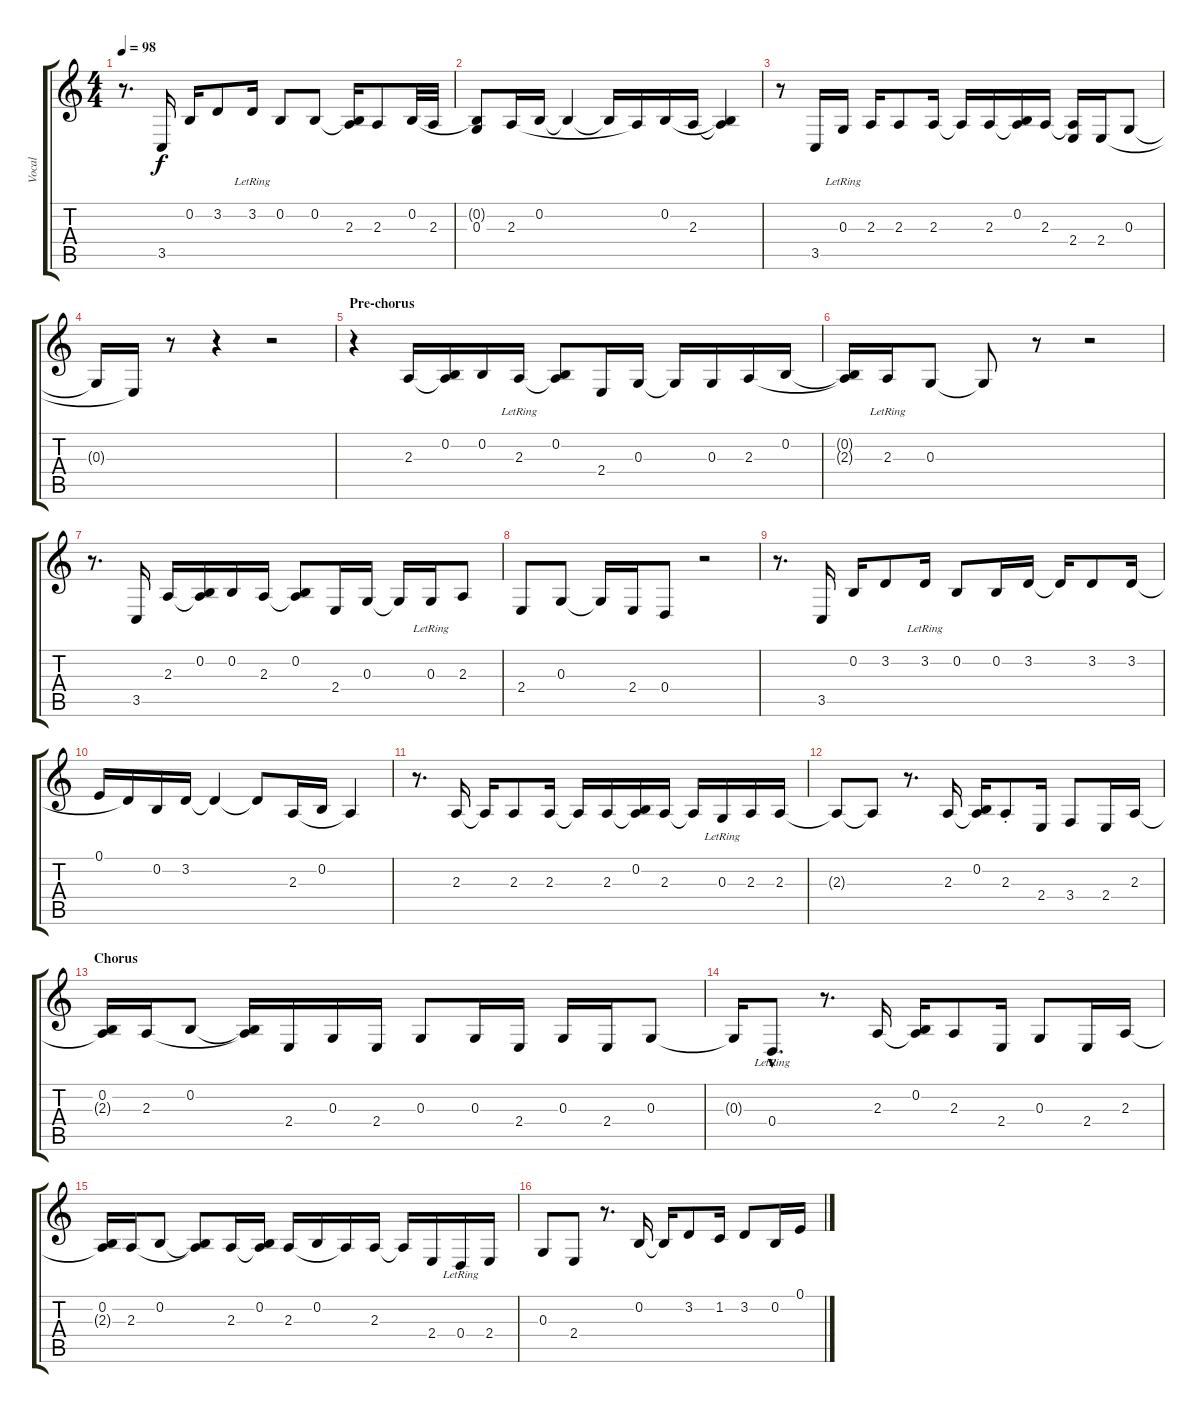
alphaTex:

\track ("Vocal" "Vocal") {instrument lead8bassandlead}
\staff {score tabs}
\tuning (E4 B3 G3 D3 A2 E2) {hide}
\ts (4 4)
\tempo 98
\clef g2
\ks c
r.8{d dy f} 3.5.16 0.2.16 3.2.8 3.2{lr}.16 0.2.8 0.2.8 (0.2{t} 2.3).16 2.3.8 0.2.32 2.3.32 |
(0.2{t} 0.3).8 2.3.16 0.2.16 0.2{t}.4 0.2{t}.16 2.3{t}.16 0.2.16 2.3.16 (0.2{t} 2.3{t}).4 |
r.8 3.5.16 0.3{lr}.16 2.3.16 2.3.8 2.3.16 2.3{t}.16 2.3.16 (0.2 2.3{t}).16 2.3.16 (2.3{t} 2.4).16 2.4.16 0.3.8 |
0.3{t}.16 2.4{t}.16 r.8 r.4 r.2 |
\section ("" "Pre-chorus")
r.4 2.3.16 (0.2 2.3{t}).16 0.2.16 2.3{lr}.16 (0.2 2.3{t}).8 2.4.16 0.3.16 0.3{t}.16 0.3.16 2.3.16 0.2.16 |
(0.2{t} 2.3{t}).16 2.3{lr}.16 0.3.8 0.3{t}.8 r.8 r.2 |
r.8{d} 3.5.16 2.3.16 (0.2 2.3{t}).16 0.2.16 2.3.16 (0.2 2.3{t}).8 2.4.16 0.3.16 0.3{t}.16 0.3{lr}.16 2.3.8 |
2.4.8 0.3.8 0.3{t}.16 2.4.16 0.4.8 r.2 |
r.8{d} 3.5.16 0.2.16 3.2.8 3.2{lr}.16 0.2.8 0.2.16 3.2.16 3.2{t}.16 3.2.8 3.2.16 |
0.1.16 3.2{t}.16 0.2.16 3.2.16 3.2{t}.4 3.2{t}.8 2.3.16 0.2.16 2.3{t}.4 |
r.8{d} 2.3.16 2.3{t}.16 2.3.8 2.3.16 2.3{t}.16 2.3.16 (0.2 2.3{t}).16 2.3.16 2.3{t}.16 0.3{lr}.16 2.3.16 2.3.16 |
2.3{t}.8 2.3{t}.8 r.8{d} 2.3.16 (0.2 2.3{t}).16 2.3{st}.8 2.4.16 3.4.8 2.4.16 2.3.16 |
\section ("" "Chorus")
(0.2 2.3{t}).16 2.3.16 0.2.8 (0.2{t} 2.3{t}).16 2.4.16 0.3.16 2.4.16 0.3.8 0.3.16 2.4.16 0.3.16 2.4.16 0.3.8 |
0.3{t}.16 0.4{hac lr}.8{d} r.8{d} 2.3.16 (0.2 2.3{t}).16 2.3.8 2.4.16 0.3.8 2.4.16 2.3.16 |
(0.2 2.3{t}).16 2.3.16 0.2.8 (0.2{t} 2.3{t}).8 2.3.16 (0.2 2.3{t}).16 2.3.16 0.2.16 2.3{t}.16 2.3.16 2.3{t}.16 2.4.16 0.4{lr}.16 2.4.16 |
0.3.8 2.4.8 r.8{d} 0.2.16 0.2{t}.16 3.2.8 1.2.16 3.2.8 0.2.16 0.1.16
